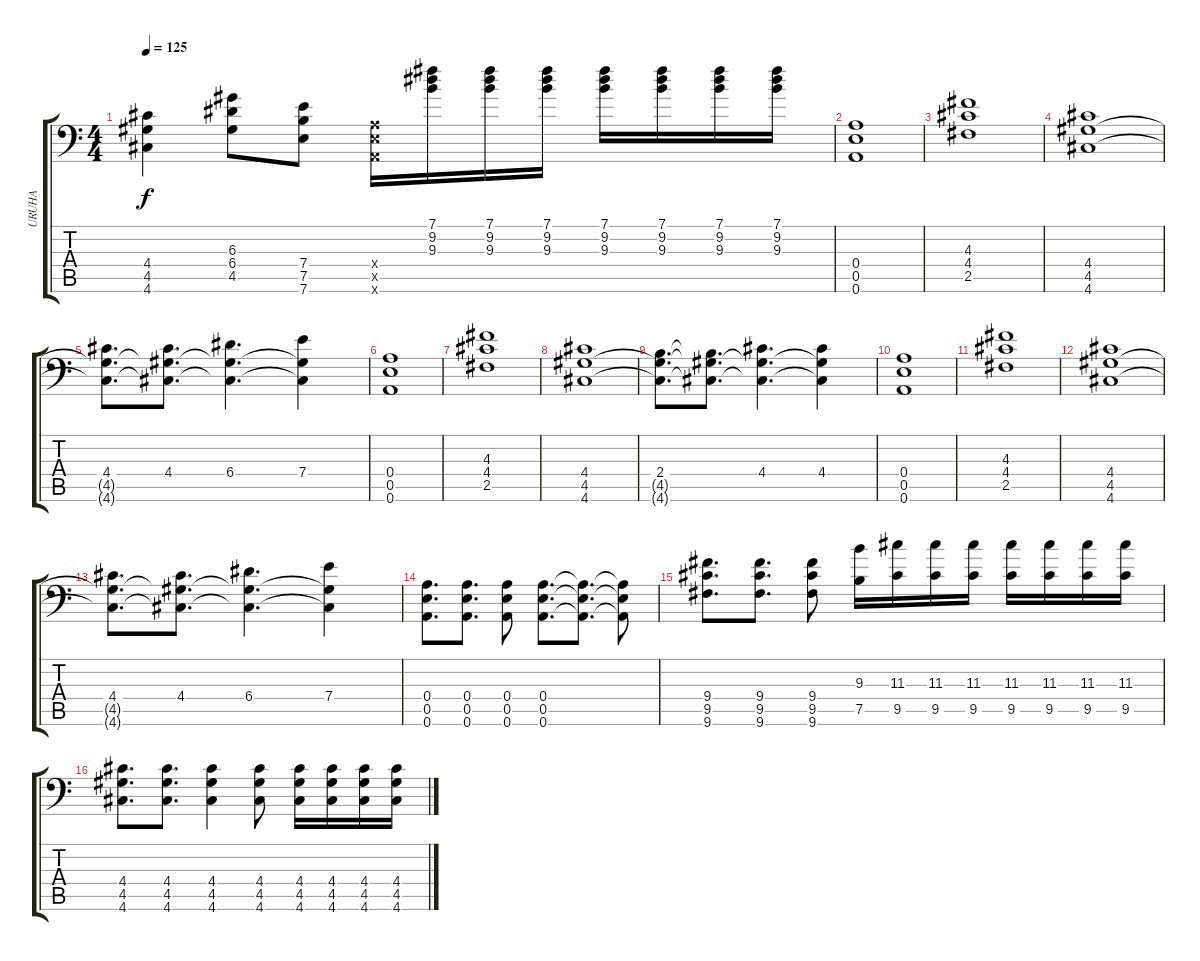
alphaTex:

\track ("URUHA" "URUHA") {instrument overdrivenguitar}
\staff {score tabs}
\tuning (B3 Gb3 D3 A2 E2 A1) {hide}
\ts (4 4)
\tempo 125
\clef f4
\ks c
(4.4 4.5 4.6).4{dy f} (6.3 6.4 4.5).8 (7.4 7.5 7.6).8 (0.4{x} 0.5{x} 0.6{x}).16 (7.1 9.2 9.3).16 (7.1 9.2 9.3).16 (7.1 9.2 9.3).16 (7.1 9.2 9.3).16 (7.1 9.2 9.3).16 (7.1 9.2 9.3).16 (7.1 9.2 9.3).16 |
(0.4 0.5 0.6).1 |
(4.3 4.4 2.5).1 |
(4.4 4.5 4.6).1 |
(4.4 4.5{t} 4.6{t}).8{d} (4.4 4.5{t} 4.6{t}).8{d} (6.4 4.5{t} 4.6{t}).4{d} (7.4 4.5{t} 4.6{t}).4 |
(0.4 0.5 0.6).1 |
(4.3 4.4 2.5).1 |
(4.4 4.5 4.6).1 |
(2.4 4.5{t} 4.6{t}).8{d} (2.4{t} 4.5{t} 4.6{t}).8{d} (4.4 4.5{t} 4.6{t}).4{d} (4.4 4.5{t} 4.6{t}).4 |
(0.4 0.5 0.6).1 |
(4.3 4.4 2.5).1 |
(4.4 4.5 4.6).1 |
(4.4 4.5{t} 4.6{t}).8{d} (4.4 4.5{t} 4.6{t}).8{d} (6.4 4.5{t} 4.6{t}).4{d} (7.4 4.5{t} 4.6{t}).4 |
(0.4 0.5 0.6).8{d} (0.4 0.5 0.6).8{d} (0.4 0.5 0.6).8 (0.4 0.5 0.6).8{d} (0.4{t} 0.5{t} 0.6{t}).8{d} (0.4{t} 0.5{t} 0.6{t}).8 |
(9.4 9.5 9.6).8{d} (9.4 9.5 9.6).8{d} (9.4 9.5 9.6).8 (9.3 7.5).16 (11.3 9.5).16 (11.3 9.5).16 (11.3 9.5).16 (11.3 9.5).16 (11.3 9.5).16 (11.3 9.5).16 (11.3 9.5).16 |
(4.4 4.5 4.6).8{d} (4.4 4.5 4.6).8{d} (4.4 4.5 4.6).4 (4.4 4.5 4.6).8 (4.4 4.5 4.6).16 (4.4 4.5 4.6).16 (4.4 4.5 4.6).16 (4.4 4.5 4.6).16
